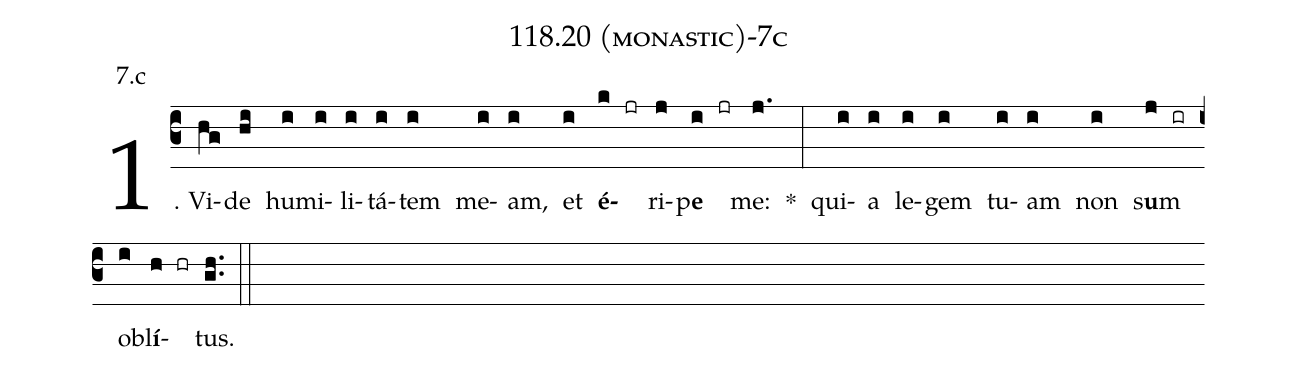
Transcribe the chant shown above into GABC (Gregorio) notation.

name: 118.20 (monastic)-7c;
annotation: 7.c;
%%
(c3)1. Vi(hg)de(hi) hu(i)mi(i)li(i)tá(i)tem(i) me(i)am,(i) et(i) <b>é</b>(k jr)ri(j)p<b>e</b>(i jr) me:(j.) *(:) qui(i)a(i) le(i)gem(i) tu(i)am(i) non(i) s<b>u</b>m(j ir) ob(i)l<b>í</b>(h hr)tus.(gh..) (::)
